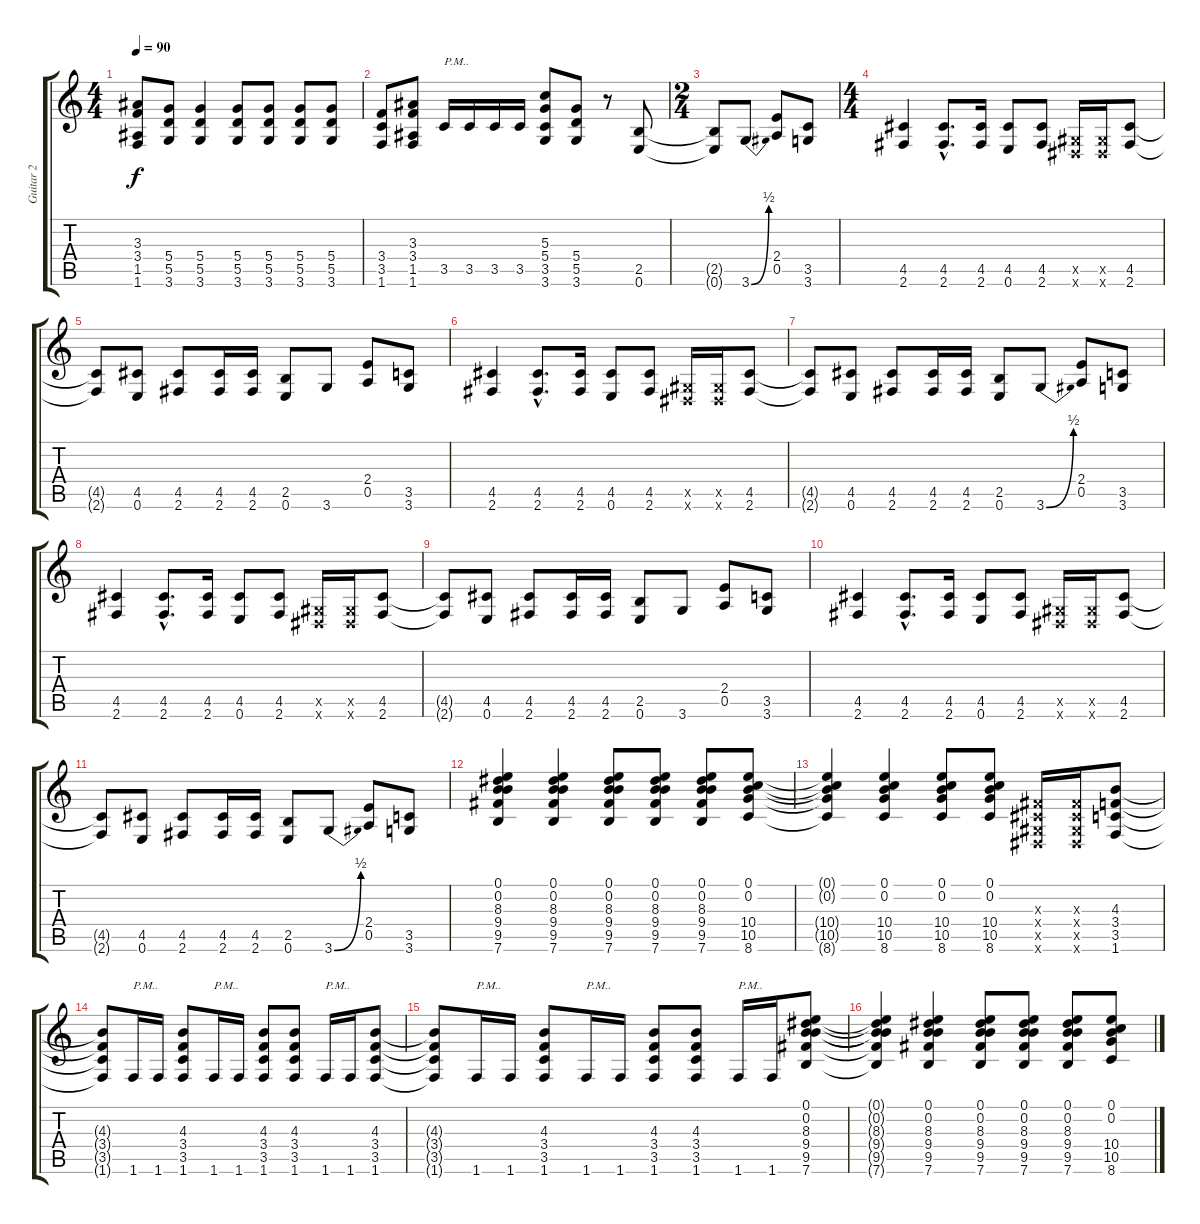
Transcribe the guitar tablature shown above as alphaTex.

\track ("Guitar 2" "Guitar 2") {instrument distortionguitar}
\staff {score tabs}
\tuning (E4 B3 G3 D3 A2 E2) {hide}
\ts (4 4)
\tempo 90
\clef g2
\ks c
(3.3{t} 3.4{t} 1.5{t} 1.6{t}).8{dy f} (5.4 5.5 3.6).8 (5.4 5.5 3.6).4 (5.4 5.5 3.6).8 (5.4 5.5 3.6).8 (5.4 5.5 3.6).8 (5.4 5.5 3.6).8 |
(3.4 3.5 1.6).8 (3.3 3.4 1.5 1.6).8 3.5.16{txt "P.M.."} 3.5.16 3.5.16 3.5.16 (5.3 5.4 3.5 3.6).8 (5.4 5.5 3.6).8 r.8 (2.5 0.6).8 |
\ts (2 4)
(2.5{t} 0.6{t}).8 3.6{be (bend 0 0 60 2)}.8 (2.4 0.5).8 (3.5 3.6).8 |
\ts (4 4)
(4.5 2.6).4 (4.5{hac} 2.6{hac}).8{d} (4.5 2.6).16 (4.5 0.6).8 (4.5 2.6).8 (-1.5{x} -1.6{x}).16 (-1.5{x} -1.6{x}).16 (4.5 2.6).8 |
(4.5{t} 2.6{t}).8 (4.5 0.6).8 (4.5 2.6).8 (4.5 2.6).16 (4.5 2.6).16 (2.5 0.6).8 3.6.8 (2.4 0.5).8 (3.5 3.6).8 |
(4.5 2.6).4 (4.5{hac} 2.6{hac}).8{d} (4.5 2.6).16 (4.5 0.6).8 (4.5 2.6).8 (-1.5{x} -1.6{x}).16 (-1.5{x} -1.6{x}).16 (4.5 2.6).8 |
(4.5{t} 2.6{t}).8 (4.5 0.6).8 (4.5 2.6).8 (4.5 2.6).16 (4.5 2.6).16 (2.5 0.6).8 3.6{be (bend 0 0 60 2)}.8 (2.4 0.5).8 (3.5 3.6).8 |
(4.5 2.6).4 (4.5{hac} 2.6{hac}).8{d} (4.5 2.6).16 (4.5 0.6).8 (4.5 2.6).8 (-1.5{x} -1.6{x}).16 (-1.5{x} -1.6{x}).16 (4.5 2.6).8 |
(4.5{t} 2.6{t}).8 (4.5 0.6).8 (4.5 2.6).8 (4.5 2.6).16 (4.5 2.6).16 (2.5 0.6).8 3.6.8 (2.4 0.5).8 (3.5 3.6).8 |
(4.5 2.6).4 (4.5{hac} 2.6{hac}).8{d} (4.5 2.6).16 (4.5 0.6).8 (4.5 2.6).8 (-1.5{x} -1.6{x}).16 (-1.5{x} -1.6{x}).16 (4.5 2.6).8 |
(4.5{t} 2.6{t}).8 (4.5 0.6).8 (4.5 2.6).8 (4.5 2.6).16 (4.5 2.6).16 (2.5 0.6).8 3.6{be (bend 0 0 60 2)}.8 (2.4 0.5).8 (3.5 3.6).8 |
(0.1 0.2 8.3 9.4 9.5 7.6).4 (0.1 0.2 8.3 9.4 9.5 7.6).4 (0.1 0.2 8.3 9.4 9.5 7.6).8 (0.1 0.2 8.3 9.4 9.5 7.6).8 (0.1 0.2 8.3 9.4 9.5 7.6).8 (0.1 0.2 10.4 10.5 8.6).8 |
(0.1{t} 0.2{t} 10.4{t} 10.5{t} 8.6{t}).4 (0.1 0.2 10.4 10.5 8.6).4 (0.1 0.2 10.4 10.5 8.6).8 (0.1 0.2 10.4 10.5 8.6).8 (-1.3{x} -1.4{x} -1.5{x} -1.6{x}).16 (-1.3{x} -1.4{x} -1.5{x} -1.6{x}).16 (4.3 3.4 3.5 1.6).8 |
(4.3{t} 3.4{t} 3.5{t} 1.6{t}).8 1.6.16{txt "P.M.."} 1.6.16 (4.3 3.4 3.5 1.6).8 1.6.16{txt "P.M.."} 1.6.16 (4.3 3.4 3.5 1.6).8 (4.3 3.4 3.5 1.6).8 1.6.16{txt "P.M.."} 1.6.16 (4.3 3.4 3.5 1.6).8 |
(4.3{t} 3.4{t} 3.5{t} 1.6{t}).8 1.6.16{txt "P.M.."} 1.6.16 (4.3 3.4 3.5 1.6).8 1.6.16{txt "P.M.."} 1.6.16 (4.3 3.4 3.5 1.6).8 (4.3 3.4 3.5 1.6).8 1.6.16{txt "P.M.."} 1.6.16 (0.1 0.2 8.3 9.4 9.5 7.6).8 |
(0.1{t} 0.2{t} 8.3{t} 9.4{t} 9.5{t} 7.6{t}).4 (0.1 0.2 8.3 9.4 9.5 7.6).4 (0.1 0.2 8.3 9.4 9.5 7.6).8 (0.1 0.2 8.3 9.4 9.5 7.6).8 (0.1 0.2 8.3 9.4 9.5 7.6).8 (0.1 0.2 10.4 10.5 8.6).8
